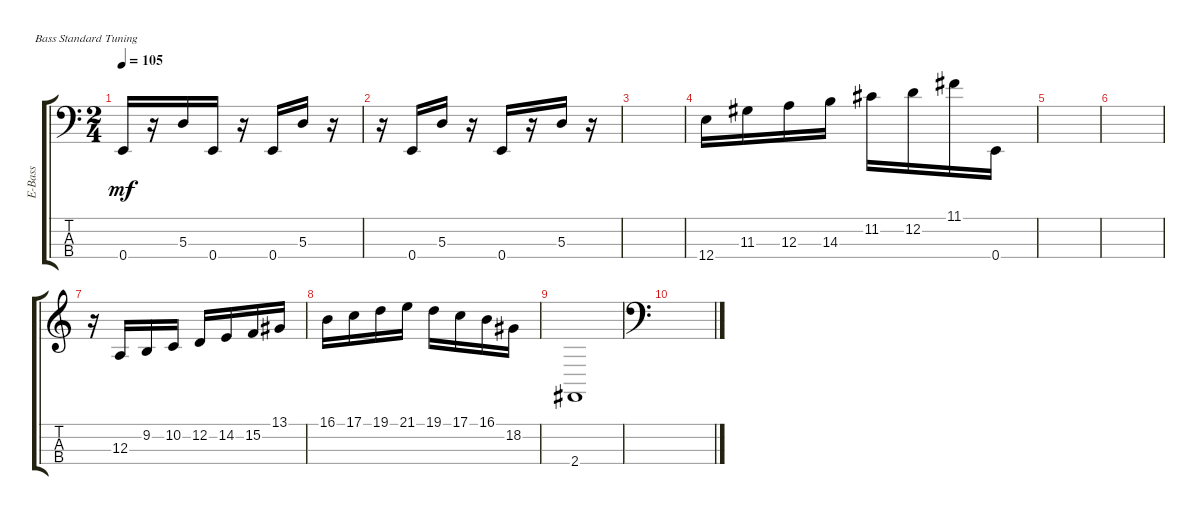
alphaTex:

\defaultSystemsLayout 4
\bracketExtendMode groupsimilarinstruments
\otherSystemsTrackNameOrientation horizontal
\track ("Anthony Jackson" "E-Bass") {instrument electricbassfinger}
\staff {score tabs}
\tuning (G2 D2 A1 E1)
\ts (2 4)
\tempo 105
\clef f4
\ks c
0.4.16{dy mf} r.16 5.3.16 0.4.16 r.16 0.4.16 5.3.16 r.16 |
r.16 0.4.16 5.3.16 r.16 0.4.16 r.16 5.3.16 r.16 |
|
12.4.16 11.3{acc #}.16 12.3.16 14.3.16 11.2{acc #}.16 12.2.16 11.1{acc #}.16 0.4.16 |
|
|
\clef g2
r.16 12.3.16 9.2.16 10.2.16 12.2.16 14.2.16 15.2.16 13.1{acc #}.16 |
16.1.16 17.1.16 19.1.16 21.1.16 19.1.16 17.1.16 16.1.16 18.2{acc #}.16 |
2.4{acc #}.1 |
\clef f4
